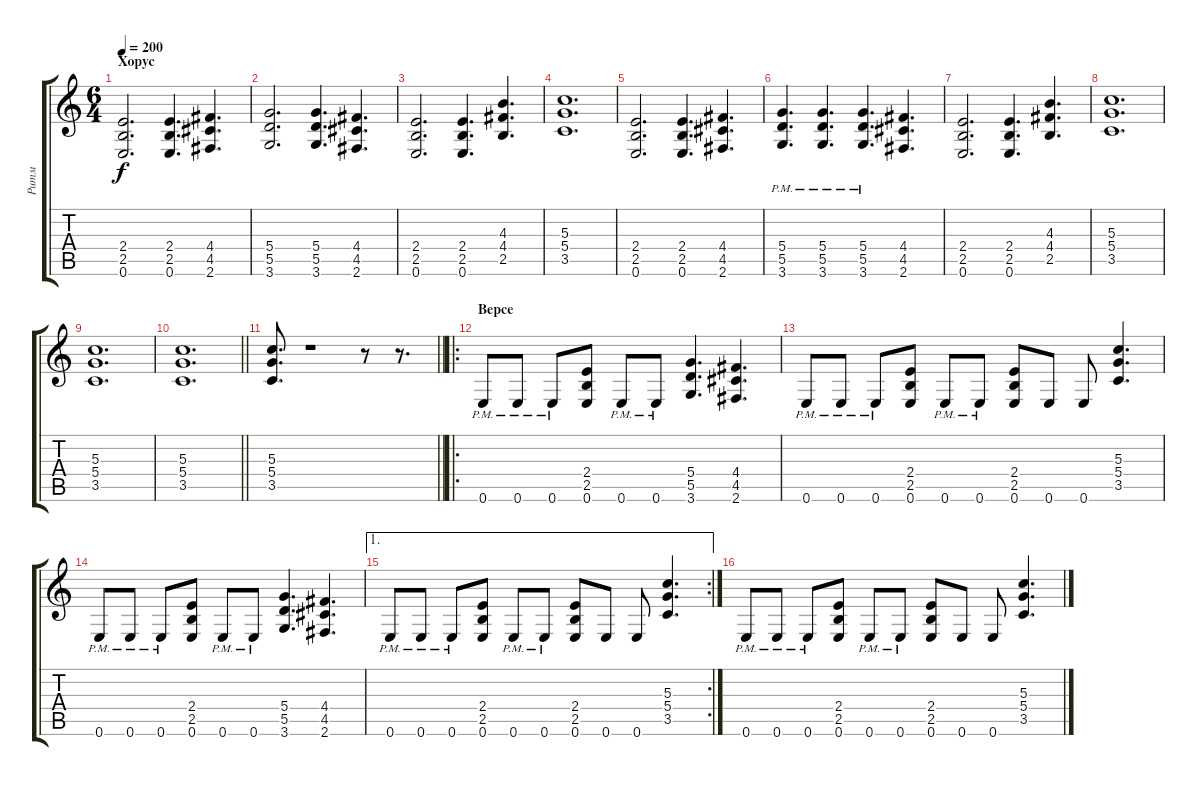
\track ("Ритм" "Ритм") {instrument distortionguitar}
\staff {score tabs}
\tuning (E4 B3 G3 D3 A2 E2) {hide}
\ts (6 4)
\section ("" "Хорус")
\tempo 200
\clef g2
\ks c
(2.4 2.5 0.6).2{d dy f} (2.4 2.5 0.6).4{d} (4.4 4.5 2.6).4{d} |
(5.4 5.5 3.6).2{d} (5.4 5.5 3.6).4{d} (4.4 4.5 2.6).4{d} |
(2.4 2.5 0.6).2{d} (2.4 2.5 0.6).4{d} (4.3 4.4 2.5).4{d} |
(5.3 5.4 3.5).1{d} |
(2.4 2.5 0.6).2{d} (2.4 2.5 0.6).4{d} (4.4 4.5 2.6).4{d} |
(5.4{pm} 5.5{pm} 3.6{pm}).4{d} (5.4{pm} 5.5{pm} 3.6{pm}).4{d} (5.4{pm} 5.5{pm} 3.6{pm}).4{d} (4.4 4.5 2.6).4{d} |
(2.4 2.5 0.6).2{d} (2.4 2.5 0.6).4{d} (4.3 4.4 2.5).4{d} |
(5.3 5.4 3.5).1{d} |
(5.3 5.4 3.5).1{d} |
\barLineRight lightlight
(5.3 5.4 3.5).1{d} |
\barLineRight lightlight
(5.3 5.4 3.5).8{d} r.1 r.8 r.8{d} |
\ro
\section ("" "Версе")
0.6{pm}.8 0.6{pm}.8 0.6{pm}.8 (2.4 2.5 0.6).8 0.6{pm}.8 0.6{pm}.8 (5.4 5.5 3.6).4{d} (4.4 4.5 2.6).4{d} |
0.6{pm}.8 0.6{pm}.8 0.6{pm}.8 (2.4 2.5 0.6).8 0.6{pm}.8 0.6{pm}.8 (2.4 2.5 0.6).8 0.6.8 0.6.8 (5.3 5.4 3.5).4{d} |
0.6{pm}.8 0.6{pm}.8 0.6{pm}.8 (2.4 2.5 0.6).8 0.6{pm}.8 0.6{pm}.8 (5.4 5.5 3.6).4{d} (4.4 4.5 2.6).4{d} |
\ae 1
\rc 2
0.6{pm}.8 0.6{pm}.8 0.6{pm}.8 (2.4 2.5 0.6).8 0.6{pm}.8 0.6{pm}.8 (2.4 2.5 0.6).8 0.6.8 0.6.8 (5.3 5.4 3.5).4{d} |
0.6{pm}.8 0.6{pm}.8 0.6{pm}.8 (2.4 2.5 0.6).8 0.6{pm}.8 0.6{pm}.8 (2.4 2.5 0.6).8 0.6.8 0.6.8 (5.3 5.4 3.5).4{d}
